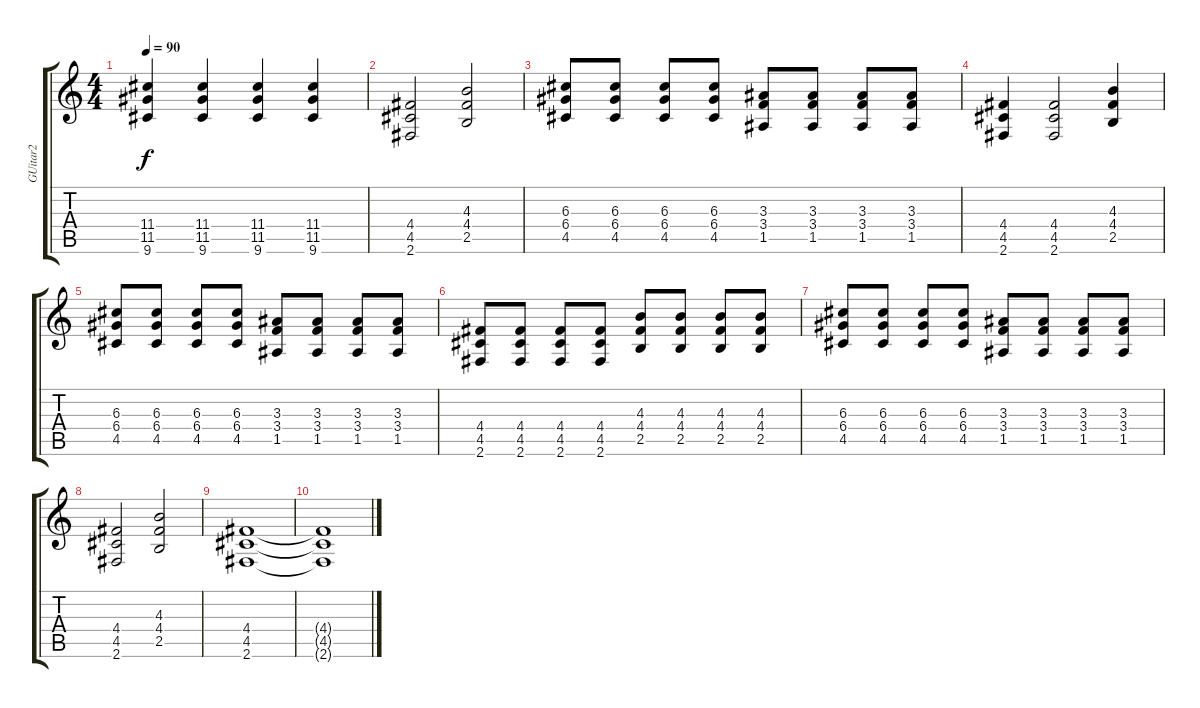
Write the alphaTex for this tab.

\track ("GUitar2" "GUitar2") {instrument overdrivenguitar}
\staff {score tabs}
\tuning (E4 B3 G3 D3 A2 E2) {hide}
\ts (4 4)
\tempo 90
\clef g2
\ks c
(11.4 11.5 9.6).4{dy f} (11.4 11.5 9.6).4 (11.4 11.5 9.6).4 (11.4 11.5 9.6).4 |
(4.4 4.5 2.6).2 (4.3 4.4 2.5).2 |
(6.3 6.4 4.5).8 (6.3 6.4 4.5).8 (6.3 6.4 4.5).8 (6.3 6.4 4.5).8 (3.3 3.4 1.5).8 (3.3 3.4 1.5).8 (3.3 3.4 1.5).8 (3.3 3.4 1.5).8 |
(4.4 4.5 2.6).4 (4.4 4.5 2.6).2 (4.3 4.4 2.5).4 |
(6.3 6.4 4.5).8 (6.3 6.4 4.5).8 (6.3 6.4 4.5).8 (6.3 6.4 4.5).8 (3.3 3.4 1.5).8 (3.3 3.4 1.5).8 (3.3 3.4 1.5).8 (3.3 3.4 1.5).8 |
(4.4 4.5 2.6).8 (4.4 4.5 2.6).8 (4.4 4.5 2.6).8 (4.4 4.5 2.6).8 (4.3 4.4 2.5).8 (4.3 4.4 2.5).8 (4.3 4.4 2.5).8 (4.3 4.4 2.5).8 |
(6.3 6.4 4.5).8 (6.3 6.4 4.5).8 (6.3 6.4 4.5).8 (6.3 6.4 4.5).8 (3.3 3.4 1.5).8 (3.3 3.4 1.5).8 (3.3 3.4 1.5).8 (3.3 3.4 1.5).8 |
(4.4 4.5 2.6).2 (4.3 4.4 2.5).2 |
(4.4 4.5 2.6).1 |
(4.4{t} 4.5{t} 2.6{t}).1
